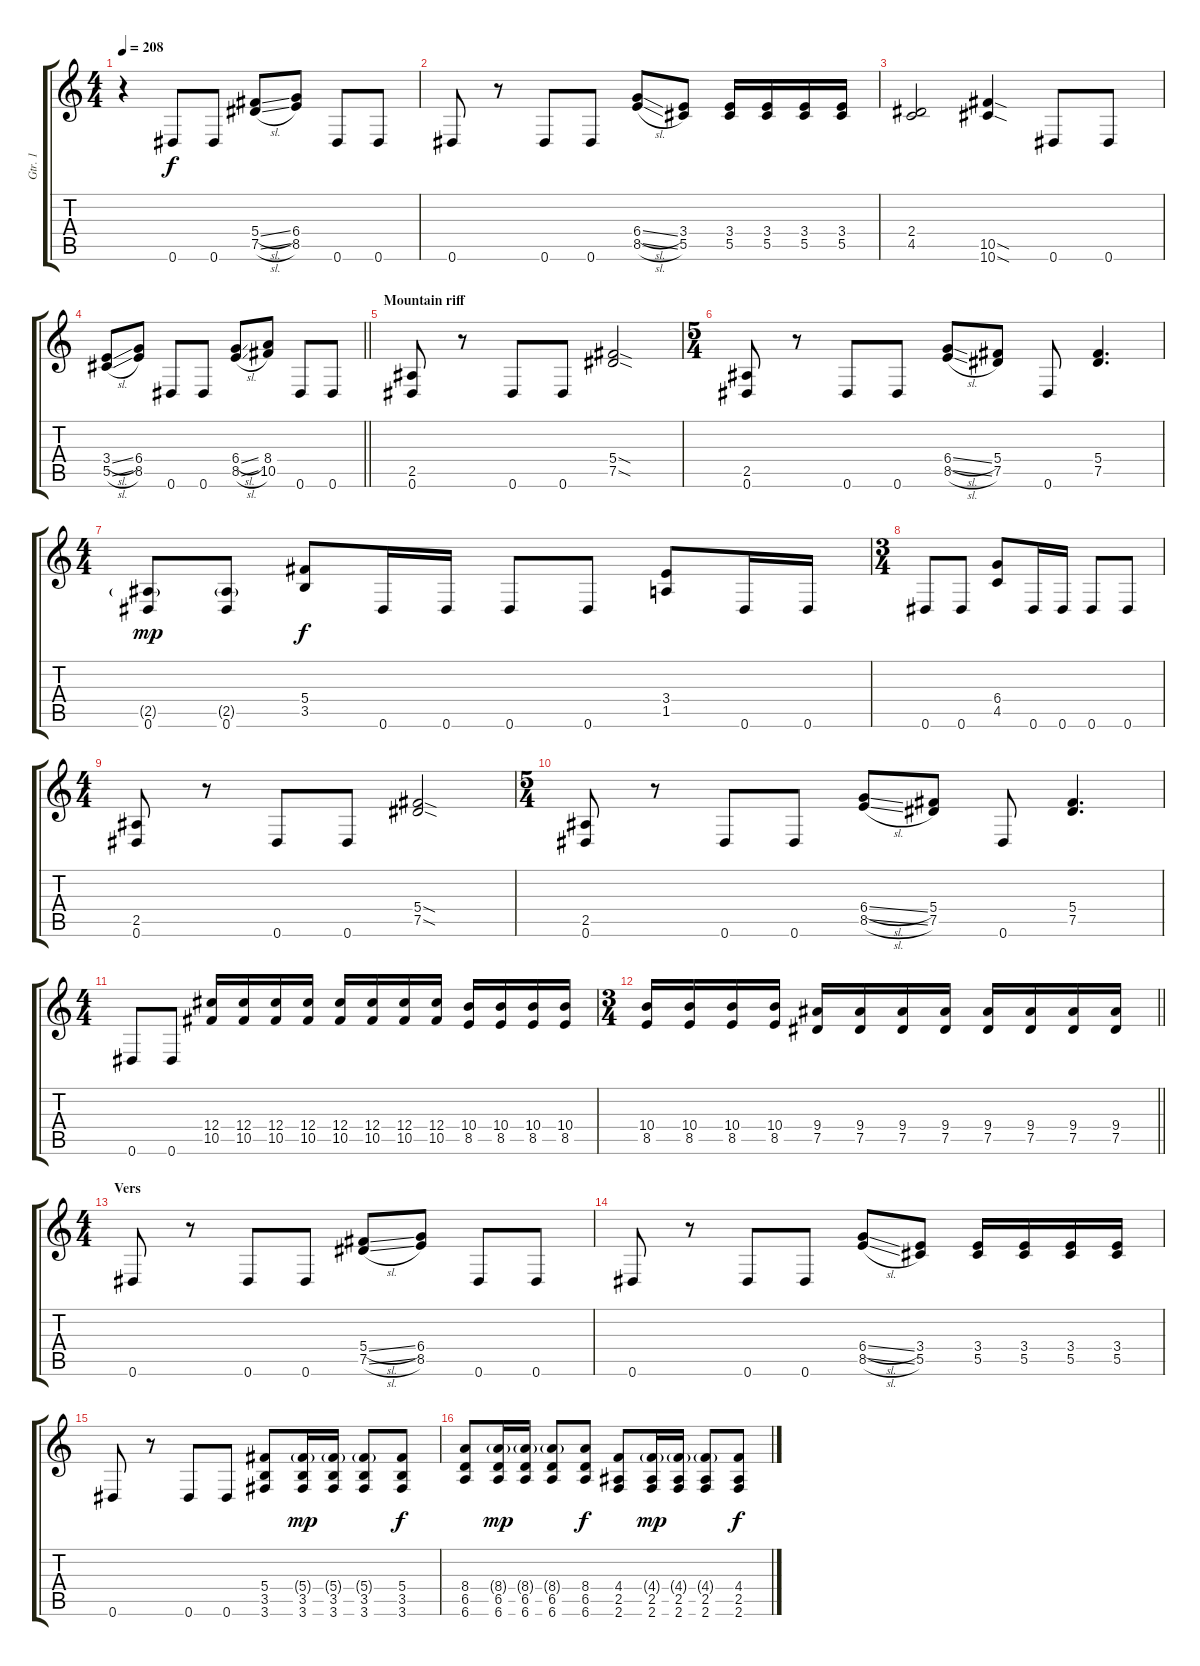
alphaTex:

\track ("Gtr. 1" "Gtr. 1") {instrument distortionguitar}
\staff {score tabs}
\tuning (Eb4 Bb3 Gb3 Db3 Ab2 Eb2) {hide}
\ts (4 4)
\tempo 208
\clef g2
\ks c
r.4{dy f} 0.6.8 0.6.8 (5.4{sl} 7.5{sl}).8 (6.4 8.5).8 0.6.8 0.6.8 |
0.6.8 r.8 0.6.8 0.6.8 (6.4{sl} 8.5{sl}).8 (3.4 5.5).8 (3.4 5.5).16 (3.4 5.5).16 (3.4 5.5).16 (3.4 5.5).16 |
(2.4 4.5).2 (10.5{sod} 10.6{sod}).4 0.6.8 0.6.8 |
\barLineRight lightlight
(3.4{sl} 5.5{sl}).8 (6.4 8.5).8 0.6.8 0.6.8 (6.4{sl} 8.5{sl}).8 (8.4 10.5).8 0.6.8 0.6.8 |
\section ("" "Mountain riff")
(2.5 0.6).8 r.8 0.6.8 0.6.8 (5.4{sod} 7.5{sod}).2 |
\ts (5 4)
(2.5 0.6).8 r.8 0.6.8 0.6.8 (6.4{sl} 8.5{sl}).8 (5.4 7.5).8 0.6.8 (5.4 7.5).4{d} |
\ts (4 4)
(2.5{g} 0.6).8{dy mp} (2.5{g} 0.6).8 (5.4 3.5).8{dy f} 0.6.16 0.6.16 0.6.8 0.6.8 (3.4 1.5).8 0.6.16 0.6.16 |
\ts (3 4)
0.6.8 0.6.8 (6.4 4.5).8 0.6.16 0.6.16 0.6.8 0.6.8 |
\ts (4 4)
(2.5 0.6).8 r.8 0.6.8 0.6.8 (5.4{sod} 7.5{sod}).2 |
\ts (5 4)
(2.5 0.6).8 r.8 0.6.8 0.6.8 (6.4{sl} 8.5{sl}).8 (5.4 7.5).8 0.6.8 (5.4 7.5).4{d} |
\ts (4 4)
0.6.8 0.6.8 (12.4 10.5).16 (12.4 10.5).16 (12.4 10.5).16 (12.4 10.5).16 (12.4 10.5).16 (12.4 10.5).16 (12.4 10.5).16 (12.4 10.5).16 (10.4 8.5).16 (10.4 8.5).16 (10.4 8.5).16 (10.4 8.5).16 |
\ts (3 4)
\barLineRight lightlight
(10.4 8.5).16 (10.4 8.5).16 (10.4 8.5).16 (10.4 8.5).16 (9.4 7.5).16 (9.4 7.5).16 (9.4 7.5).16 (9.4 7.5).16 (9.4 7.5).16 (9.4 7.5).16 (9.4 7.5).16 (9.4 7.5).16 |
\ts (4 4)
\section ("" "Vers")
0.6.8 r.8 0.6.8 0.6.8 (5.4{sl} 7.5{sl}).8 (6.4 8.5).8 0.6.8 0.6.8 |
0.6.8 r.8 0.6.8 0.6.8 (6.4{sl} 8.5{sl}).8 (3.4 5.5).8 (3.4 5.5).16 (3.4 5.5).16 (3.4 5.5).16 (3.4 5.5).16 |
0.6.8 r.8 0.6.8 0.6.8 (5.4 3.5 3.6).8 (5.4{g} 3.5 3.6).16{dy mp} (5.4{g} 3.5 3.6).16 (5.4{g} 3.5 3.6).8 (5.4 3.5 3.6).8{dy f} |
(8.4 6.5 6.6).8 (8.4{g} 6.5 6.6).16{dy mp} (8.4{g} 6.5 6.6).16 (8.4{g} 6.5 6.6).8 (8.4 6.5 6.6).8{dy f} (4.4 2.5 2.6).8 (4.4{g} 2.5 2.6).16{dy mp} (4.4{g} 2.5 2.6).16 (4.4{g} 2.5 2.6).8 (4.4 2.5 2.6).8{dy f}
